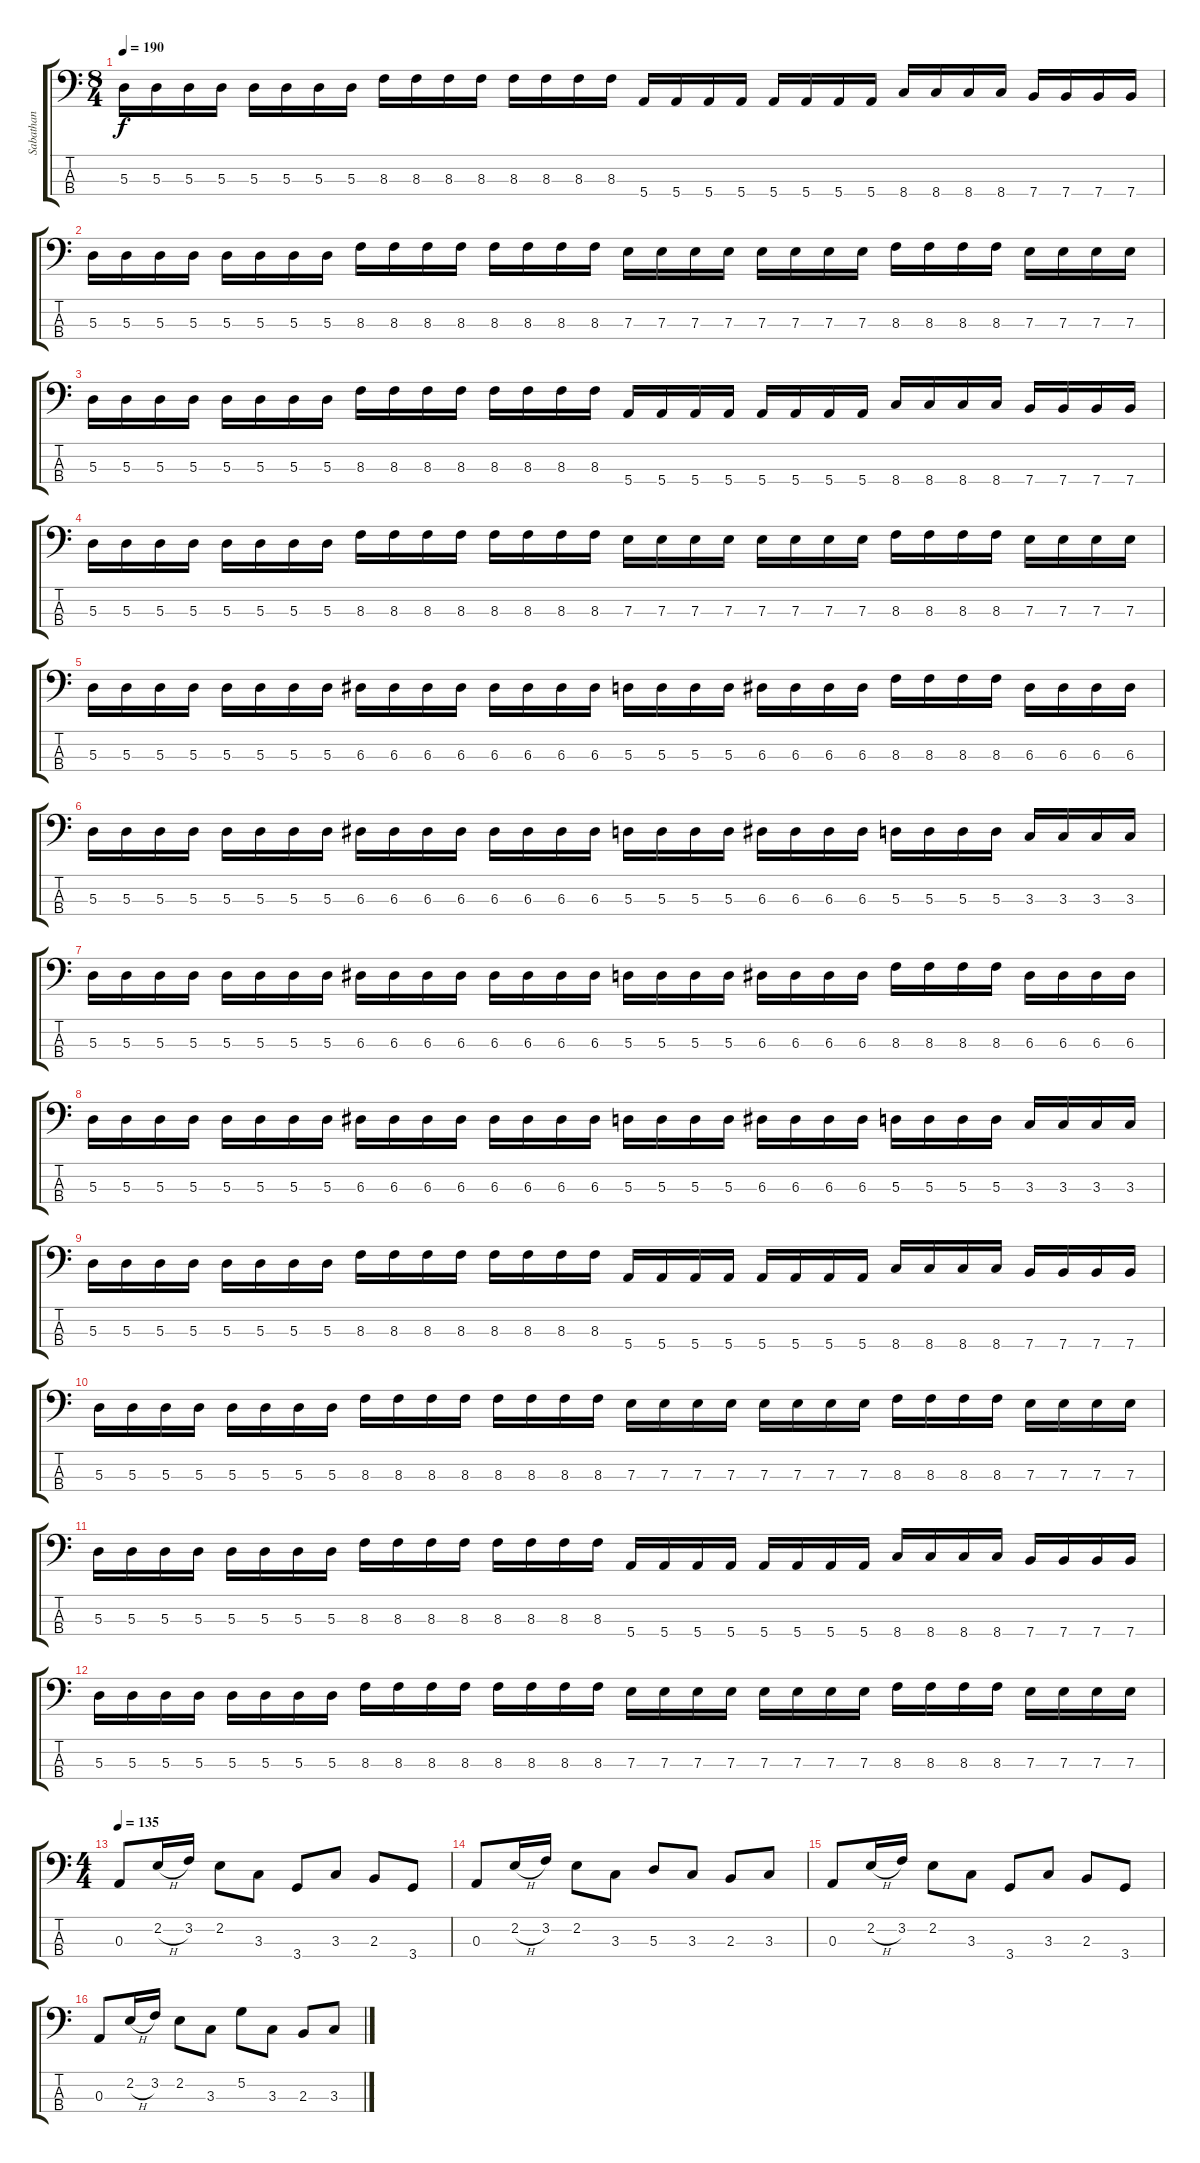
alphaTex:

\track ("Sabathan" "Sabathan") {instrument electricbasspick}
\staff {score tabs}
\tuning (G2 D2 A1 E1) {hide}
\ts (8 4)
\tempo 190
\clef f4
\ks c
5.3.16{dy f} 5.3.16 5.3.16 5.3.16 5.3.16 5.3.16 5.3.16 5.3.16 8.3.16 8.3.16 8.3.16 8.3.16 8.3.16 8.3.16 8.3.16 8.3.16 5.4.16 5.4.16 5.4.16 5.4.16 5.4.16 5.4.16 5.4.16 5.4.16 8.4.16 8.4.16 8.4.16 8.4.16 7.4.16 7.4.16 7.4.16 7.4.16 |
5.3.16 5.3.16 5.3.16 5.3.16 5.3.16 5.3.16 5.3.16 5.3.16 8.3.16 8.3.16 8.3.16 8.3.16 8.3.16 8.3.16 8.3.16 8.3.16 7.3.16 7.3.16 7.3.16 7.3.16 7.3.16 7.3.16 7.3.16 7.3.16 8.3.16 8.3.16 8.3.16 8.3.16 7.3.16 7.3.16 7.3.16 7.3.16 |
5.3.16 5.3.16 5.3.16 5.3.16 5.3.16 5.3.16 5.3.16 5.3.16 8.3.16 8.3.16 8.3.16 8.3.16 8.3.16 8.3.16 8.3.16 8.3.16 5.4.16 5.4.16 5.4.16 5.4.16 5.4.16 5.4.16 5.4.16 5.4.16 8.4.16 8.4.16 8.4.16 8.4.16 7.4.16 7.4.16 7.4.16 7.4.16 |
5.3.16 5.3.16 5.3.16 5.3.16 5.3.16 5.3.16 5.3.16 5.3.16 8.3.16 8.3.16 8.3.16 8.3.16 8.3.16 8.3.16 8.3.16 8.3.16 7.3.16 7.3.16 7.3.16 7.3.16 7.3.16 7.3.16 7.3.16 7.3.16 8.3.16 8.3.16 8.3.16 8.3.16 7.3.16 7.3.16 7.3.16 7.3.16 |
5.3.16 5.3.16 5.3.16 5.3.16 5.3.16 5.3.16 5.3.16 5.3.16 6.3.16 6.3.16 6.3.16 6.3.16 6.3.16 6.3.16 6.3.16 6.3.16 5.3.16 5.3.16 5.3.16 5.3.16 6.3.16 6.3.16 6.3.16 6.3.16 8.3.16 8.3.16 8.3.16 8.3.16 6.3.16 6.3.16 6.3.16 6.3.16 |
5.3.16 5.3.16 5.3.16 5.3.16 5.3.16 5.3.16 5.3.16 5.3.16 6.3.16 6.3.16 6.3.16 6.3.16 6.3.16 6.3.16 6.3.16 6.3.16 5.3.16 5.3.16 5.3.16 5.3.16 6.3.16 6.3.16 6.3.16 6.3.16 5.3.16 5.3.16 5.3.16 5.3.16 3.3.16 3.3.16 3.3.16 3.3.16 |
5.3.16 5.3.16 5.3.16 5.3.16 5.3.16 5.3.16 5.3.16 5.3.16 6.3.16 6.3.16 6.3.16 6.3.16 6.3.16 6.3.16 6.3.16 6.3.16 5.3.16 5.3.16 5.3.16 5.3.16 6.3.16 6.3.16 6.3.16 6.3.16 8.3.16 8.3.16 8.3.16 8.3.16 6.3.16 6.3.16 6.3.16 6.3.16 |
5.3.16 5.3.16 5.3.16 5.3.16 5.3.16 5.3.16 5.3.16 5.3.16 6.3.16 6.3.16 6.3.16 6.3.16 6.3.16 6.3.16 6.3.16 6.3.16 5.3.16 5.3.16 5.3.16 5.3.16 6.3.16 6.3.16 6.3.16 6.3.16 5.3.16 5.3.16 5.3.16 5.3.16 3.3.16 3.3.16 3.3.16 3.3.16 |
5.3.16 5.3.16 5.3.16 5.3.16 5.3.16 5.3.16 5.3.16 5.3.16 8.3.16 8.3.16 8.3.16 8.3.16 8.3.16 8.3.16 8.3.16 8.3.16 5.4.16 5.4.16 5.4.16 5.4.16 5.4.16 5.4.16 5.4.16 5.4.16 8.4.16 8.4.16 8.4.16 8.4.16 7.4.16 7.4.16 7.4.16 7.4.16 |
5.3.16 5.3.16 5.3.16 5.3.16 5.3.16 5.3.16 5.3.16 5.3.16 8.3.16 8.3.16 8.3.16 8.3.16 8.3.16 8.3.16 8.3.16 8.3.16 7.3.16 7.3.16 7.3.16 7.3.16 7.3.16 7.3.16 7.3.16 7.3.16 8.3.16 8.3.16 8.3.16 8.3.16 7.3.16 7.3.16 7.3.16 7.3.16 |
5.3.16 5.3.16 5.3.16 5.3.16 5.3.16 5.3.16 5.3.16 5.3.16 8.3.16 8.3.16 8.3.16 8.3.16 8.3.16 8.3.16 8.3.16 8.3.16 5.4.16 5.4.16 5.4.16 5.4.16 5.4.16 5.4.16 5.4.16 5.4.16 8.4.16 8.4.16 8.4.16 8.4.16 7.4.16 7.4.16 7.4.16 7.4.16 |
5.3.16 5.3.16 5.3.16 5.3.16 5.3.16 5.3.16 5.3.16 5.3.16 8.3.16 8.3.16 8.3.16 8.3.16 8.3.16 8.3.16 8.3.16 8.3.16 7.3.16 7.3.16 7.3.16 7.3.16 7.3.16 7.3.16 7.3.16 7.3.16 8.3.16 8.3.16 8.3.16 8.3.16 7.3.16 7.3.16 7.3.16 7.3.16 |
\ts (4 4)
\tempo 135
0.3.8 2.2{h}.16 3.2.16 2.2.8 3.3.8 3.4.8 3.3.8 2.3.8 3.4.8 |
0.3.8 2.2{h}.16 3.2.16 2.2.8 3.3.8 5.3.8 3.3.8 2.3.8 3.3.8 |
0.3.8 2.2{h}.16 3.2.16 2.2.8 3.3.8 3.4.8 3.3.8 2.3.8 3.4.8 |
0.3.8 2.2{h}.16 3.2.16 2.2.8 3.3.8 5.2.8 3.3.8 2.3.8 3.3.8
